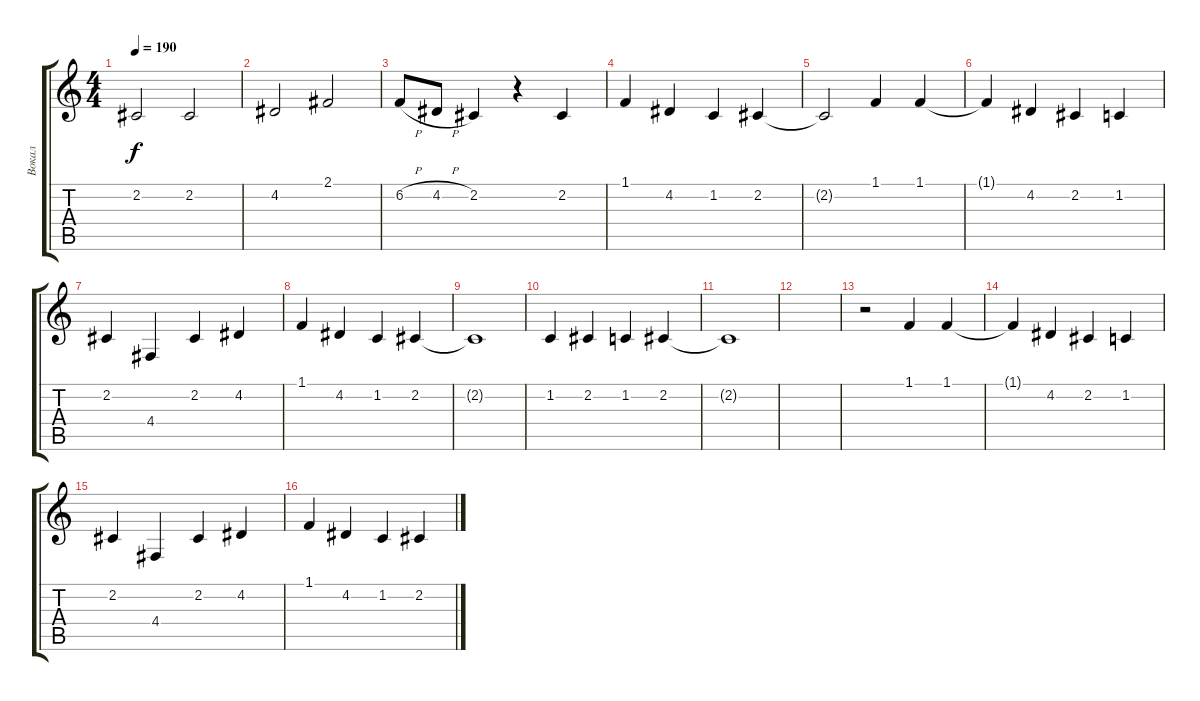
\track ("Вокал" "Вокал") {instrument lead2sawtooth}
\staff {score tabs}
\tuning (E4 B3 G3 D3 A2 E2) {hide}
\ts (4 4)
\tempo 190
\clef g2
\ks c
2.2.2{dy f} 2.2.2 |
4.2.2 2.1.2 |
6.2{h}.8 4.2{h}.8 2.2.4 r.4 2.2.4 |
1.1.4 4.2.4 1.2.4 2.2.4 |
2.2{t}.2 1.1.4 1.1.4 |
1.1{t}.4 4.2.4 2.2.4 1.2.4 |
2.2.4 4.4.4 2.2.4 4.2.4 |
1.1.4 4.2.4 1.2.4 2.2.4 |
2.2{t}.1 |
1.2.4 2.2.4 1.2.4 2.2.4 |
2.2{t}.1 |
|
r.2 1.1.4 1.1.4 |
1.1{t}.4 4.2.4 2.2.4 1.2.4 |
2.2.4 4.4.4 2.2.4 4.2.4 |
1.1.4 4.2.4 1.2.4 2.2.4
